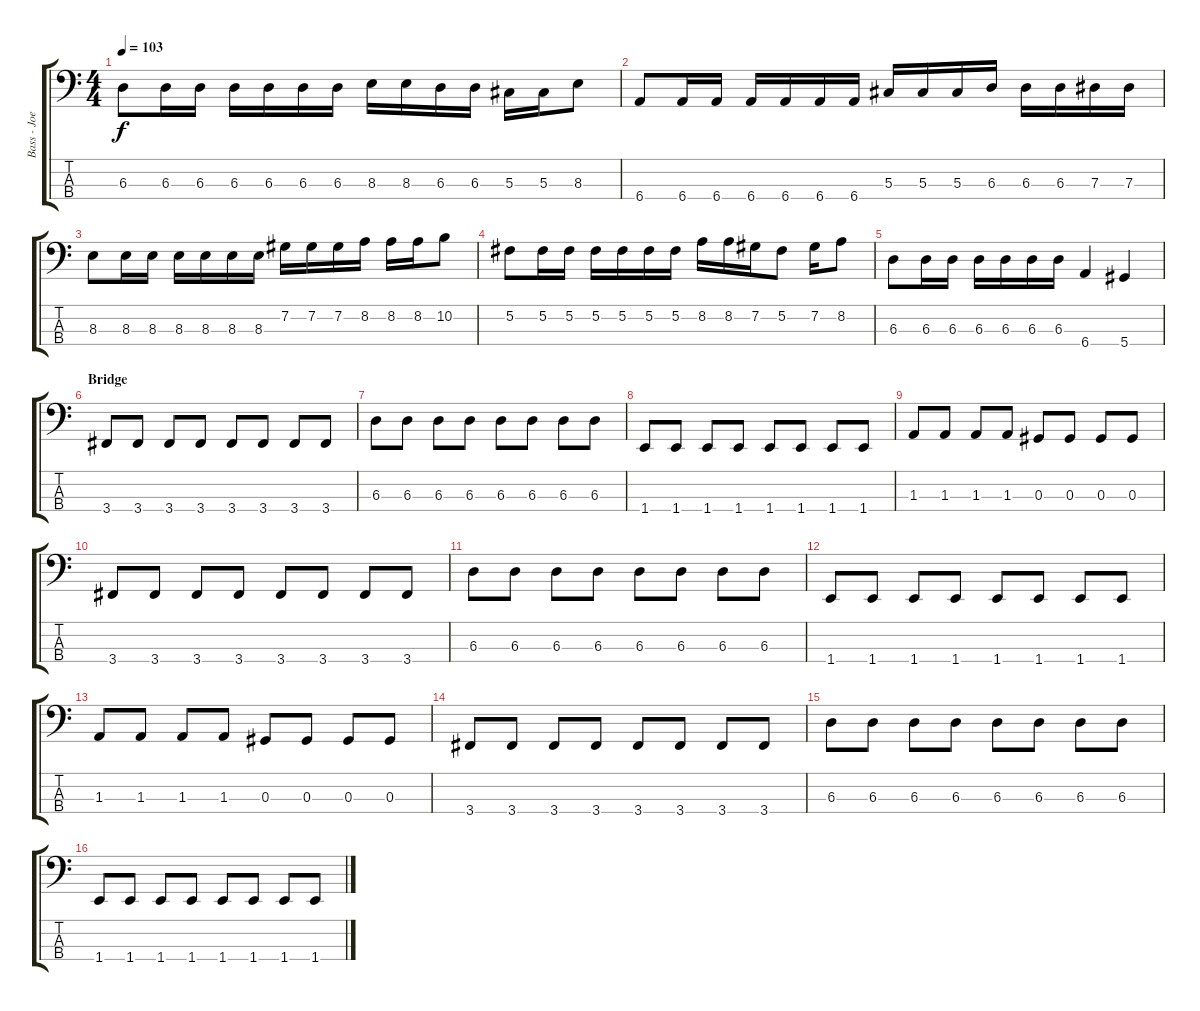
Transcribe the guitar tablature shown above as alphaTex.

\track ("Bass - Joe Principe" "Bass - Joe") {instrument electricbasspick}
\staff {score tabs}
\tuning (Gb2 Db2 Ab1 Eb1) {hide}
\ts (4 4)
\tempo 103
\clef f4
\ks c
6.3.8{dy f} 6.3.16 6.3.16 6.3.16 6.3.16 6.3.16 6.3.16 8.3.16 8.3.16 6.3.16 6.3.16 5.3.16 5.3.16 8.3.8 |
6.4.8 6.4.16 6.4.16 6.4.16 6.4.16 6.4.16 6.4.16 5.3.16 5.3.16 5.3.16 6.3.16 6.3.16 6.3.16 7.3.16 7.3.16 |
8.3.8 8.3.16 8.3.16 8.3.16 8.3.16 8.3.16 8.3.16 7.2.16 7.2.16 7.2.16 8.2.16 8.2.16 8.2.16 10.2.8 |
5.2.8 5.2.16 5.2.16 5.2.16 5.2.16 5.2.16 5.2.16 8.2.16 8.2.16 7.2.16 5.2.8 7.2.16 8.2.8 |
6.3.8 6.3.16 6.3.16 6.3.16 6.3.16 6.3.16 6.3.16 6.4.4 5.4.4 |
\section ("" "Bridge")
3.4.8 3.4.8 3.4.8 3.4.8 3.4.8 3.4.8 3.4.8 3.4.8 |
6.3.8 6.3.8 6.3.8 6.3.8 6.3.8 6.3.8 6.3.8 6.3.8 |
1.4.8 1.4.8 1.4.8 1.4.8 1.4.8 1.4.8 1.4.8 1.4.8 |
1.3.8 1.3.8 1.3.8 1.3.8 0.3.8 0.3.8 0.3.8 0.3.8 |
3.4.8 3.4.8 3.4.8 3.4.8 3.4.8 3.4.8 3.4.8 3.4.8 |
6.3.8 6.3.8 6.3.8 6.3.8 6.3.8 6.3.8 6.3.8 6.3.8 |
1.4.8 1.4.8 1.4.8 1.4.8 1.4.8 1.4.8 1.4.8 1.4.8 |
1.3.8 1.3.8 1.3.8 1.3.8 0.3.8 0.3.8 0.3.8 0.3.8 |
3.4.8 3.4.8 3.4.8 3.4.8 3.4.8 3.4.8 3.4.8 3.4.8 |
6.3.8 6.3.8 6.3.8 6.3.8 6.3.8 6.3.8 6.3.8 6.3.8 |
1.4.8 1.4.8 1.4.8 1.4.8 1.4.8 1.4.8 1.4.8 1.4.8
